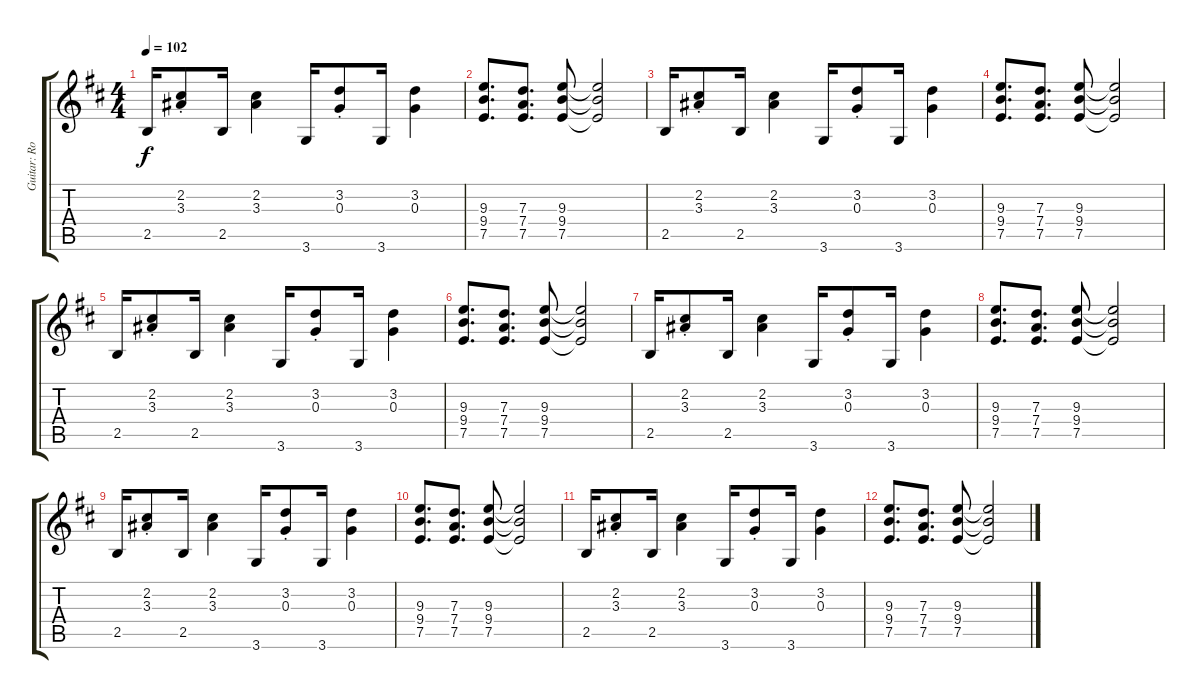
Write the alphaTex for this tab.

\track ("Guitar: Robin" "Guitar: Ro") {instrument distortionguitar}
\staff {score tabs}
\tuning (E4 B3 G3 D3 A2 E2) {hide}
\ts (4 4)
\tempo 102
\clef g2
\ks d
2.5.16{dy f} (2.2{st} 3.3{st}).8 2.5.16 (2.2 3.3).4 3.6.16 (3.2{st} 0.3{st}).8 3.6.16 (3.2 0.3).4 |
(9.3 9.4 7.5).8{d} (7.3 7.4 7.5).8{d} (9.3 9.4 7.5).8 (9.3{t} 9.4{t} 7.5{t}).2 |
2.5.16 (2.2{st} 3.3{st}).8 2.5.16 (2.2 3.3).4 3.6.16 (3.2{st} 0.3{st}).8 3.6.16 (3.2 0.3).4 |
(9.3 9.4 7.5).8{d} (7.3 7.4 7.5).8{d} (9.3 9.4 7.5).8 (9.3{t} 9.4{t} 7.5{t}).2 |
2.5.16 (2.2{st} 3.3{st}).8 2.5.16 (2.2 3.3).4 3.6.16 (3.2{st} 0.3{st}).8 3.6.16 (3.2 0.3).4 |
(9.3 9.4 7.5).8{d} (7.3 7.4 7.5).8{d} (9.3 9.4 7.5).8 (9.3{t} 9.4{t} 7.5{t}).2 |
2.5.16 (2.2{st} 3.3{st}).8 2.5.16 (2.2 3.3).4 3.6.16 (3.2{st} 0.3{st}).8 3.6.16 (3.2 0.3).4 |
(9.3 9.4 7.5).8{d} (7.3 7.4 7.5).8{d} (9.3 9.4 7.5).8 (9.3{t} 9.4{t} 7.5{t}).2 |
2.5.16 (2.2{st} 3.3{st}).8 2.5.16 (2.2 3.3).4 3.6.16 (3.2{st} 0.3{st}).8 3.6.16 (3.2 0.3).4 |
(9.3 9.4 7.5).8{d} (7.3 7.4 7.5).8{d} (9.3 9.4 7.5).8 (9.3{t} 9.4{t} 7.5{t}).2 |
2.5.16 (2.2{st} 3.3{st}).8 2.5.16 (2.2 3.3).4 3.6.16 (3.2{st} 0.3{st}).8 3.6.16 (3.2 0.3).4 |
(9.3 9.4 7.5).8{d} (7.3 7.4 7.5).8{d} (9.3 9.4 7.5).8 (9.3{t} 9.4{t} 7.5{t}).2
